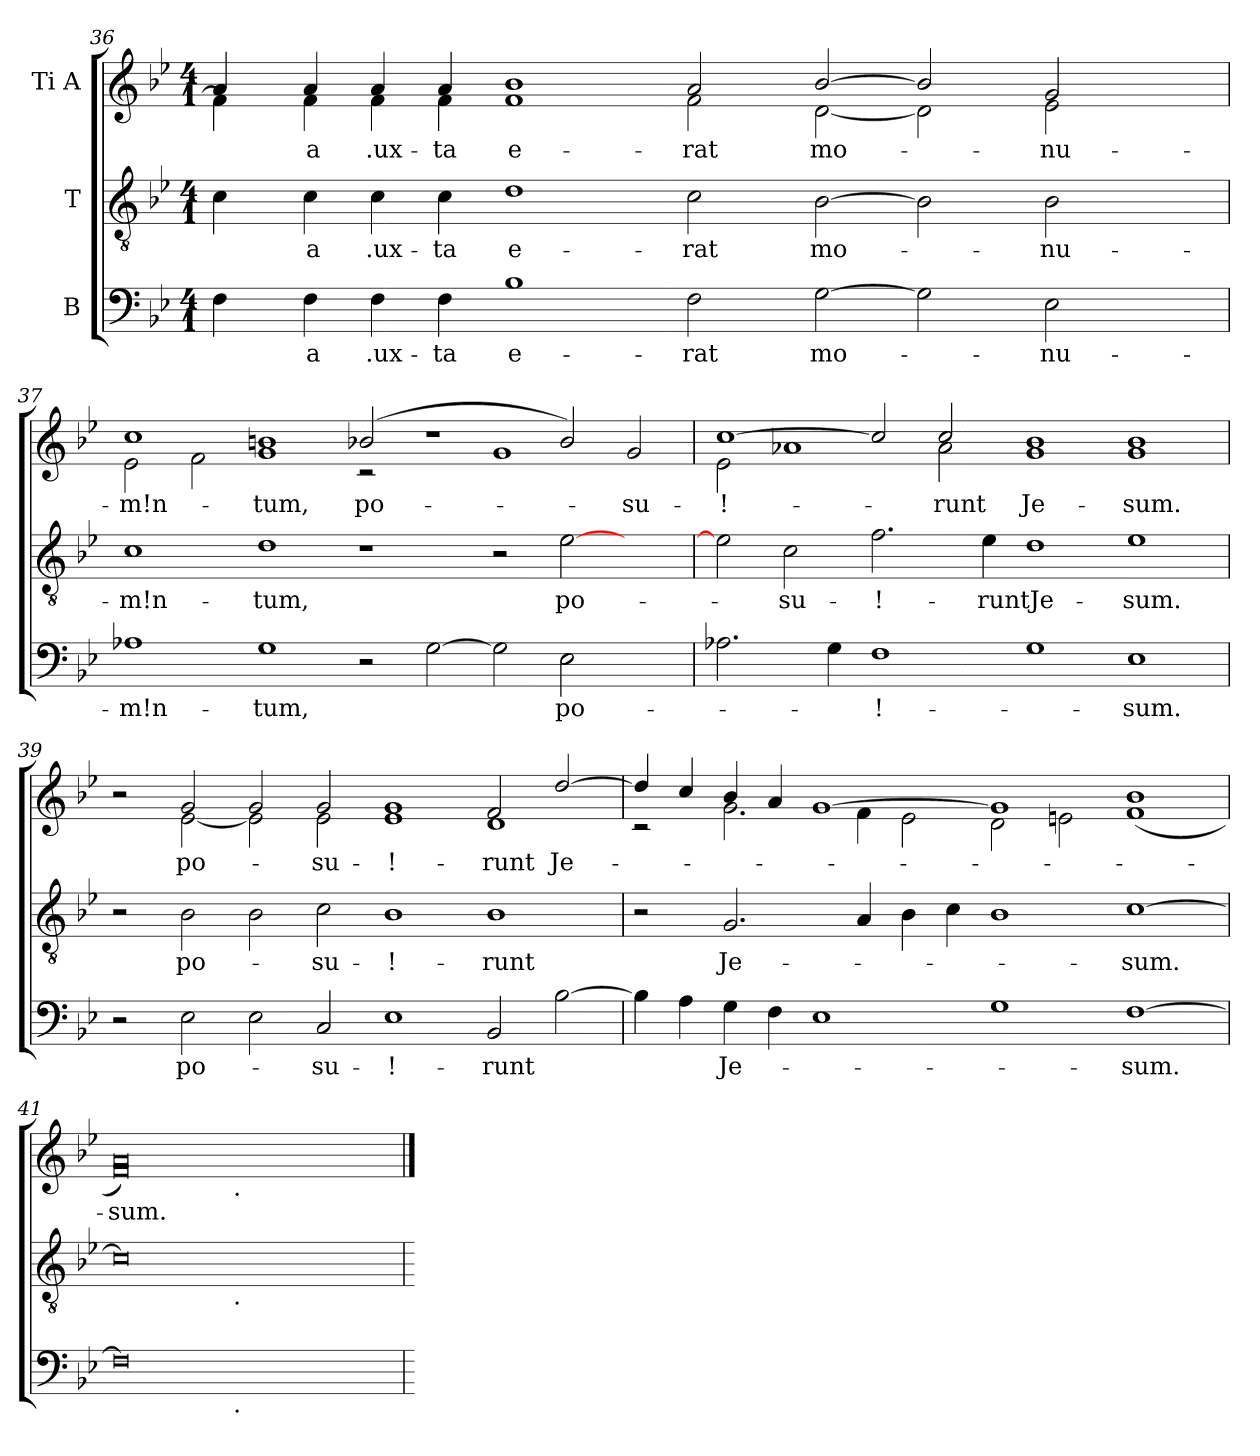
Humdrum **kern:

**kern	**text	**kern	**text	**kern	**text
*part3	*part3	*part2	*part2	*part1	*part1
*staff3	*staff3	*staff2	*staff2	*staff1	*staff1
*I"B	*	*I"T	*	*I"Ti  A	*
!!LO:LB:g=z
*clefF4	*	*clefGv2	*	*clefG2	*
*k[b-e-]	*	*k[b-e-]	*	*k[b-e-]	*
*B-:	*	*B-:	*	*B-:	*
*M4/1	*	*M4/1	*	*M4/1	*
=36	=36	=36	=36	=36	=36
*	*	*^	*	*^	*
*	*	*	*^	*	*	*	*
4F\	.	4c\	32ryy	32.ryy	.	4a/	4f\]	.
.	.	.	1ryy	.	.	.	.	.
.	.	.	.	1ryy	.	.	.	.
!	!LO:LY:a:cj	!	!	!	!LO:LY:b:cj	!	!	!LO:LY:b:cj
4F\	-a	4c\	.	.	-a	4a/	4f\	-a
!	!LO:LY:a:cj	!	!	!	!LO:LY:b:cj	!	!	!LO:LY:b:cj
4F\	.ux-	4c\	.	.	.ux-	4a/	4f\	.ux-
!	!LO:LY:a:cj	!	!	!	!LO:LY:b:cj	!	!	!LO:LY:b:cj
4F\	-ta	4c\	.	.	-ta	4a/	4f\	-ta
!	!LO:LY:a:cj	!	!	!	!LO:LY:b:cj	!	!	!LO:LY:b:cj
1B-	e-	1d	.	.	e-	1b-	1f	e-
.	.	.	1ryy	.	.	.	.	.
.	.	.	.	1ryy	.	.	.	.
!	!LO:LY:a:cj	!	!	!	!LO:LY:b:cj	!	!	!LO:LY:b:cj
2F\	-rat	2c\	.	.	-rat	2a/	2f\	-rat
.	.	.	1ryy	.	.	.	.	.
.	.	.	.	1ryy	.	.	.	.
!	!LO:LY:a:cj	!	!	!	!LO:LY:b:cj	!	!	!LO:LY:b:cj
[>2G\	mo-	[>2B-\	.	.	mo-	[>2b-/	[<2d\	mo-
2G\]	.	2B-\]	.	.	.	2b-/]	2d\]	.
.	.	.	2ryy	.	.	.	.	.
.	.	.	.	2ryy	.	.	.	.
!	!LO:LY:a:cj	!	!	!	!LO:LY:b:cj	!	!	!LO:LY:b:cj
2E-\	-nu-	2B-\	.	.	-nu-	2g/	2e-\	-nu-
.	.	.	4...ryy	.	.	.	.	.
.	.	.	.	4ryy	.	.	.	.
.	.	.	.	8ryy	.	.	.	.
.	.	.	.	16ryy	.	.	.	.
.	.	.	.	64ryy	.	.	.	.
=37	=37	=37	=37	=37	=37	=37	=37	=37
!	!LO:LY:a:cj	!	!	!	!LO:LY:b:cj	!	!	!LO:LY:b:cj
*	*	*v	*v	*v	*	*	*	*
1A-X	-m!n-	1c	-m!n-	1cc	2e-\	-m!n-
.	.	.	.	.	2f\	.
!	!LO:LY:a:cj	!	!LO:LY:b:cj	!	!	!LO:LY:b:cj
1G	-tum,	1d	-tum,	1bn	1g	-tum,
!	!	!	!	!	!	!LO:LY:b:cj
2r	.	1r	.	(>2b-X/	2r	po-
[>2G\	.	.	.	1r	2ryy	.
2G\]	.	2r	.	.	1g	.
!	!LO:LY:a:cj	!	!LO:LY:b:cj	!	!	!
2E-\	po-	[>2e-\	po-	2b-/)	.	.
!	!	!	!	!	!	!LO:LY:b:cj
2ryy	.	2ryy	.	2g/	2ryy	-su-
=38	=38	=38	=38	=38	=38	=38
!	!	!	!	!	!	!LO:LY:b:rj
2.A-X\	.	2e-\]	.	[>1cc	2e-\	-!-
!	!	!	!LO:LY:b:cj	!	!	!
.	.	2c\	-su-	.	1a-X	.
4G\	.	.	.	.	.	.
!	!LO:LY:a:cj	!	!LO:LY:b:cj	!	!	!
1F	-!-	2.f\	-!-	2cc/]	.	.
!	!	!	!	!	!	!LO:LY:b:cj
.	.	.	.	2cc/	2a-\	-runt
!	!	!	!LO:LY:b:cj	!	!	!
.	.	4e-\	-runtJe-	.	.	.
!	!	!	!	!	!	!LO:LY:b:cj
1G	.	1d	.	1b-	1g	Je-
!	!LO:LY:a:cj	!	!LO:LY:b:cj	!	!	!LO:LY:b:cj
1E-	-sum.	1e-	-sum.	1b-	1g	-sum.
!!LO:LB:g=z	!!
=39	=39	=39	=39	=39	=39	=39
2r	.	2r	.	2r	2ryy	.
!	!LO:LY:a:cj	!	!LO:LY:b:cj	!	!	!LO:LY:b:cj
2E-\	po-	2B-\	po-	2g/	[<2e-\	po-
2E-\	.	2B-\	.	2g/	2e-\]	.
!	!LO:LY:a:cj	!	!LO:LY:b:cj	!	!	!LO:LY:b:cj
2C/	-su-	2c\	-su-	2g/	2e-\	-su-
!	!LO:LY:a:cj	!	!LO:LY:b:cj	!	!	!LO:LY:b:cj
1E-	-!-	1B-	-!-	1g	1e-	-!-
!	!LO:LY:a:cj	!	!LO:LY:b:cj	!	!	!LO:LY:b:cj
2BB-/	-runt	1B-	-runt	2f/	1d	-runt
!	!	!	!	!	!	!LO:LY:b:cj
[>2B-\	.	.	.	[>2dd/	.	Je-
=40	=40	=40	=40	=40	=40	=40
4B-\]	.	2r	.	4dd/]	2r	.
4A\	.	.	.	4cc/	.	.
!	!LO:LY:a:cj	!	!LO:LY:b:cj	!	!	!
4G\	Je-	2.G/	Je-	4b-/	2.g\	.
4F\	.	.	.	4a/	.	.
1E-	.	.	.	[>1g	.	.
.	.	4A/	.	.	4f\	.
.	.	4B-\	.	.	2e-\	.
.	.	4c\	.	.	.	.
1G	.	1B-	.	1g]	2d\	.
.	.	.	.	.	2en\	.
!	!LO:LY:a:cj	!	!LO:LY:b:cj	!	!	!
[>1F	-sum.	[>1c	-sum.	1b-	(<1f	.
=41	=41	=41	=41	=41	=41	=41
!	!	!	!	!	!	!LO:LY:b:cj
*^	*	*^	*	*	*	*
0F]	1ryy	.	0c]	1ryy	.	0a 0f)	1ryy	-sum.
.	32.ryy	.	.	32.ryy	.	.	32.ryy	.
!	!	!	!	!	!	!	!LO:TX:b:t=.	!
!	!	!	!	!LO:TX:b:t=.	!	!	!	!
!	!LO:TX:b:t=.	!	!	!	!	!	!	!
.	2ryy	.	.	2ryy	.	.	2ryy	.
.	4ryy	.	.	4ryy	.	.	4ryy	.
.	8ryy	.	.	8ryy	.	.	8ryy	.
.	16ryy	.	.	16ryy	.	.	16ryy	.
.	64ryy	.	.	64ryy	.	.	64ryy	.
*v	*v	*	*	*	*	*v	*v	*
*	*	*v	*v	*	*	*
=	==	=	==	==	==
*-	*-	*-	*-	*-	*-
